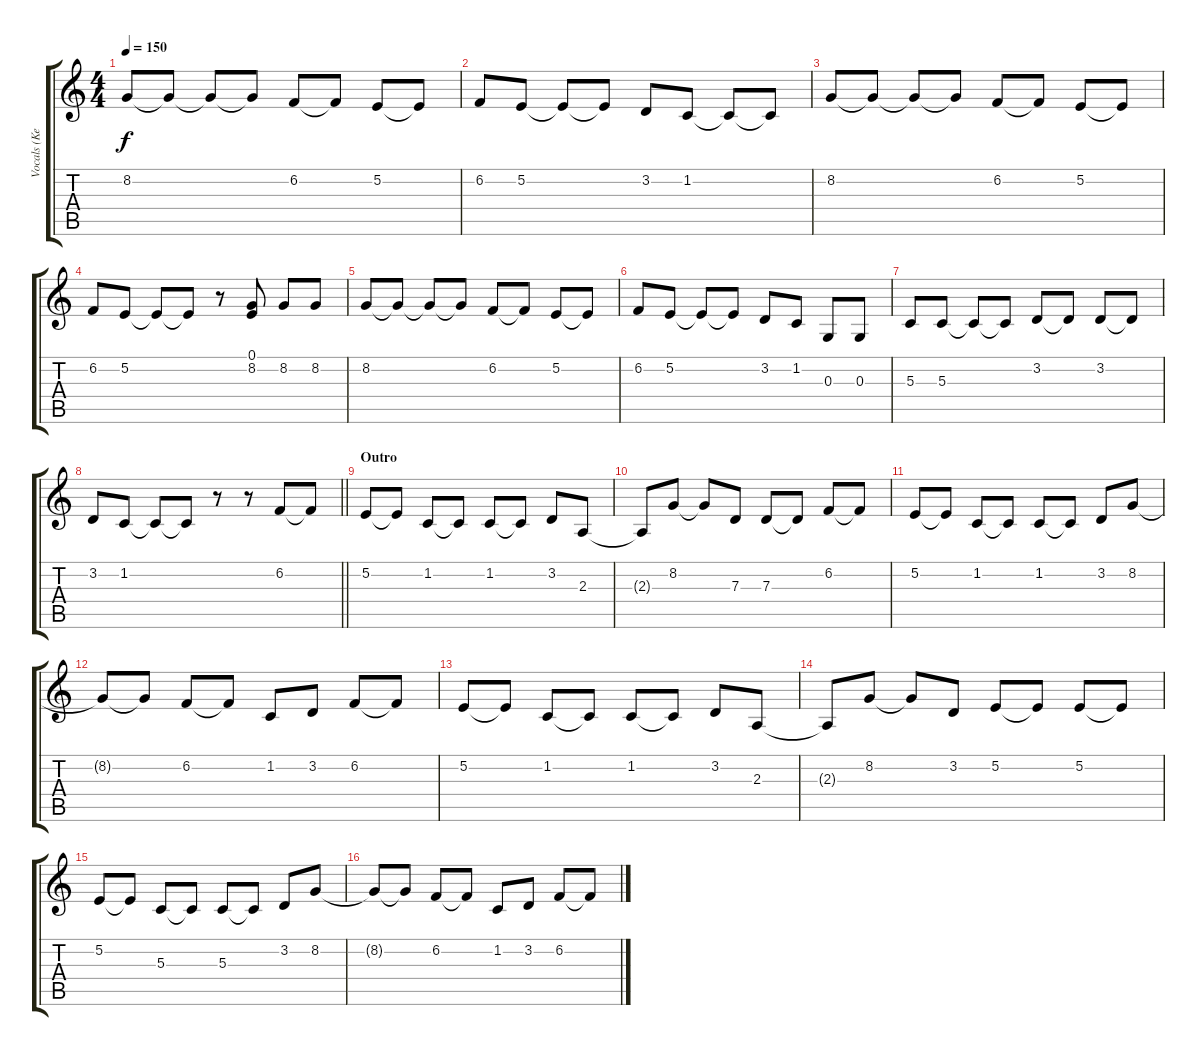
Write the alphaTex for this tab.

\track ("Vocals (Kele)" "Vocals (Ke") {instrument altosax}
\staff {score tabs}
\tuning (E4 B3 G3 D3 A2 E2) {hide}
\ts (4 4)
\tempo 150
\clef g2
\ks c
8.2.8{dy f} 8.2{t}.8 8.2{t}.8 8.2{t}.8 6.2.8 6.2{t}.8 5.2.8 5.2{t}.8 |
6.2.8 5.2.8 5.2{t}.8 5.2{t}.8 3.2.8 1.2.8 1.2{t}.8 1.2{t}.8 |
8.2.8 8.2{t}.8 8.2{t}.8 8.2{t}.8 6.2.8 6.2{t}.8 5.2.8 5.2{t}.8 |
6.2.8 5.2.8 5.2{t}.8 5.2{t}.8 r.8 (0.1 8.2).8 8.2.8 8.2.8 |
8.2.8 8.2{t}.8 8.2{t}.8 8.2{t}.8 6.2.8 6.2{t}.8 5.2.8 5.2{t}.8 |
6.2.8 5.2.8 5.2{t}.8 5.2{t}.8 3.2.8 1.2.8 0.3.8 0.3.8 |
5.3.8 5.3.8 5.3{t}.8 5.3{t}.8 3.2.8 3.2{t}.8 3.2.8 3.2{t}.8 |
\barLineRight lightlight
3.2.8 1.2.8 1.2{t}.8 1.2{t}.8 r.8 r.8 6.2.8 6.2{t}.8 |
\section ("" "Outro")
5.2.8 5.2{t}.8 1.2.8 1.2{t}.8 1.2.8 1.2{t}.8 3.2.8 2.3.8 |
2.3{t}.8 8.2.8 8.2{t}.8 7.3.8 7.3.8 7.3{t}.8 6.2.8 6.2{t}.8 |
5.2.8 5.2{t}.8 1.2.8 1.2{t}.8 1.2.8 1.2{t}.8 3.2.8 8.2.8 |
8.2{t}.8 8.2{t}.8 6.2.8 6.2{t}.8 1.2.8 3.2.8 6.2.8 6.2{t}.8 |
5.2.8 5.2{t}.8 1.2.8 1.2{t}.8 1.2.8 1.2{t}.8 3.2.8 2.3.8 |
2.3{t}.8 8.2.8 8.2{t}.8 3.2.8 5.2.8 5.2{t}.8 5.2.8 5.2{t}.8 |
5.2.8 5.2{t}.8 5.3.8 5.3{t}.8 5.3.8 5.3{t}.8 3.2.8 8.2.8 |
8.2{t}.8 8.2{t}.8 6.2.8 6.2{t}.8 1.2.8 3.2.8 6.2.8 6.2{t}.8
